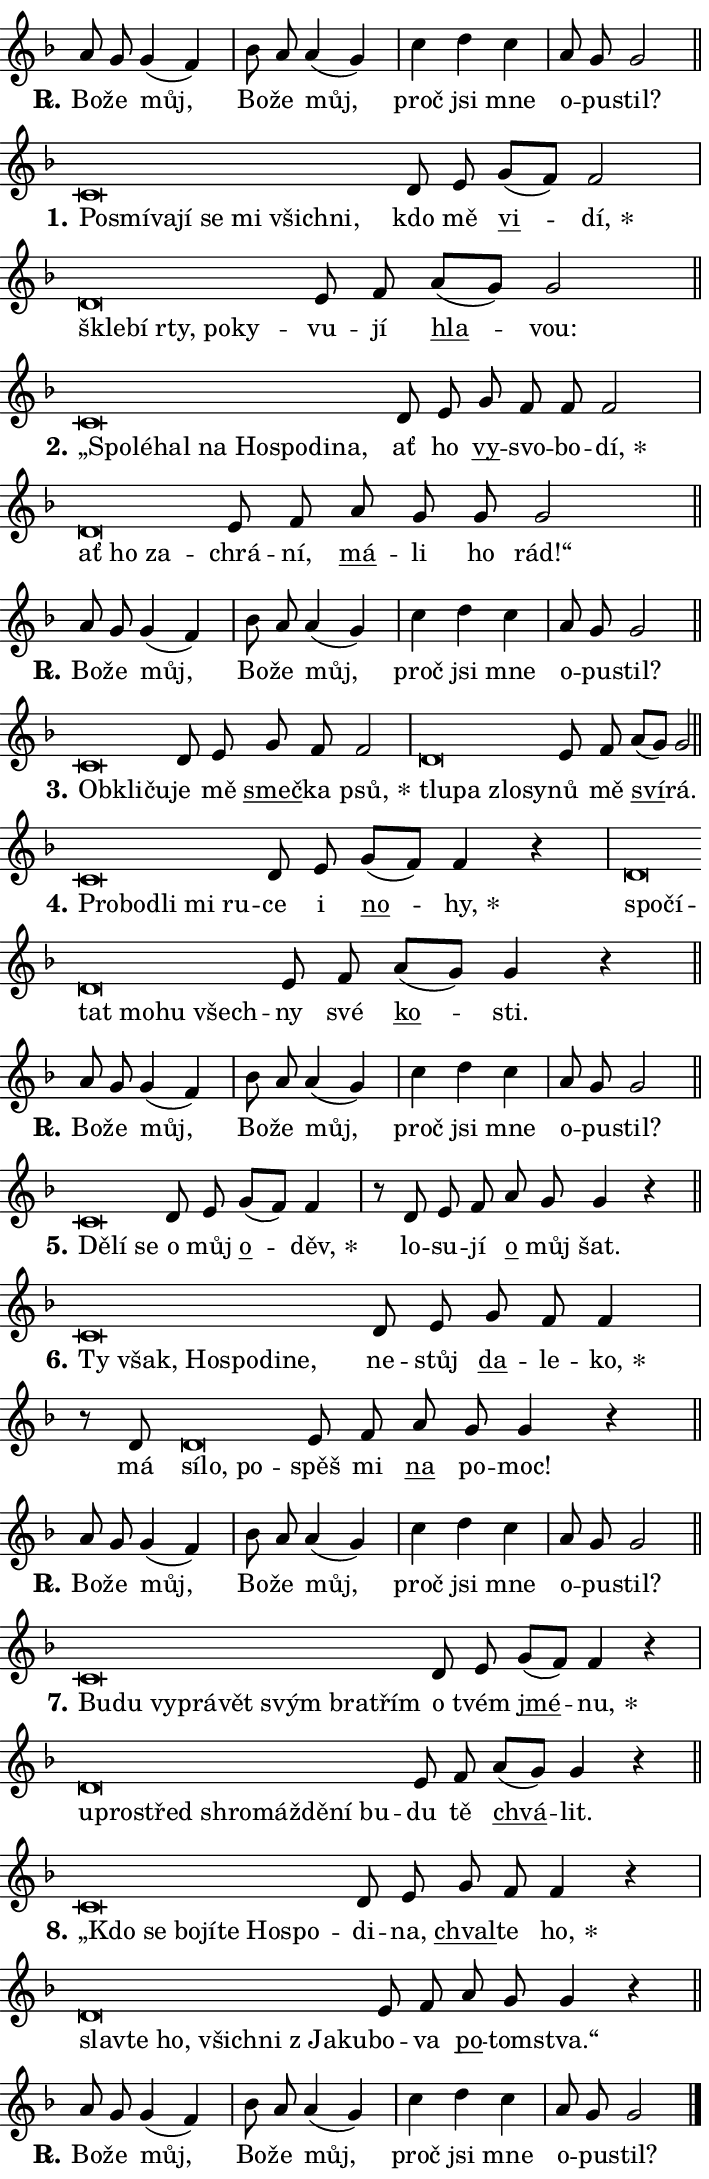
\version "2.24.0"
\header { tagline = "" }
\paper {
  indent = 0\cm
  top-margin = 0\cm
  right-margin = 0.13\cm % to fit lyric hyphens
  bottom-margin = 0\cm
  left-margin = 0\cm
  paper-width = 12\cm
  page-breaking = #ly:one-page-breaking
  system-system-spacing.basic-distance = #11
  score-system-spacing.basic-distance = #11
  ragged-last = ##f
}


%% Author: Thomas Morley
%% https://lists.gnu.org/archive/html/lilypond-user/2020-05/msg00002.html
#(define (line-position grob)
"Returns position of @var[grob} in current system:
   @code{'start}, if at first time-step
   @code{'end}, if at last time-step
   @code{'middle} otherwise
"
  (let* ((col (ly:item-get-column grob))
         (ln (ly:grob-object col 'left-neighbor))
         (rn (ly:grob-object col 'right-neighbor))
         (col-to-check-left (if (ly:grob? ln) ln col))
         (col-to-check-right (if (ly:grob? rn) rn col))
         (break-dir-left
           (and
             (ly:grob-property col-to-check-left 'non-musical #f)
             (ly:item-break-dir col-to-check-left)))
         (break-dir-right
           (and
             (ly:grob-property col-to-check-right 'non-musical #f)
             (ly:item-break-dir col-to-check-right))))
        (cond ((eqv? 1 break-dir-left) 'start)
              ((eqv? -1 break-dir-right) 'end)
              (else 'middle))))

#(define (tranparent-at-line-position vctor)
  (lambda (grob)
  "Relying on @code{line-position} select the relevant enry from @var{vctor}.
Used to determine transparency,"
    (case (line-position grob)
      ((end) (not (vector-ref vctor 0)))
      ((middle) (not (vector-ref vctor 1)))
      ((start) (not (vector-ref vctor 2))))))

noteHeadBreakVisibility =
#(define-music-function (break-visibility)(vector?)
"Makes @code{NoteHead}s transparent relying on @var{break-visibility}"
#{
  \override NoteHead.transparent =
    #(tranparent-at-line-position break-visibility)
#})

#(define delete-ledgers-for-transparent-note-heads
  (lambda (grob)
    "Reads whether a @code{NoteHead} is transparent.
If so this @code{NoteHead} is removed from @code{'note-heads} from
@var{grob}, which is supposed to be @code{LedgerLineSpanner}.
As a result ledgers are not printed for this @code{NoteHead}"
    (let* ((nhds-array (ly:grob-object grob 'note-heads))
           (nhds-list
             (if (ly:grob-array? nhds-array)
                 (ly:grob-array->list nhds-array)
                 '()))
           ;; Relies on the transparent-property being done before
           ;; Staff.LedgerLineSpanner.after-line-breaking is executed.
           ;; This is fragile ...
           (to-keep
             (remove
               (lambda (nhd)
                 (ly:grob-property nhd 'transparent #f))
               nhds-list)))
      ;; TODO find a better method to iterate over grob-arrays, similiar
      ;; to filter/remove etc for lists
      ;; For now rebuilt from scratch
      (set! (ly:grob-object grob 'note-heads)  '())
      (for-each
        (lambda (nhd)
          (ly:pointer-group-interface::add-grob grob 'note-heads nhd))
        to-keep))))

squashNotes = {
  \override NoteHead.X-extent = #'(-0.2 . 0.2)
  \override NoteHead.Y-extent = #'(-0.75 . 0)
  \override NoteHead.stencil =
    #(lambda (grob)
       (let ((pos (ly:grob-property grob 'staff-position)))
         (begin
           (if (< pos -7) (display "ERROR: Lower brevis then expected\n") (display ""))
           (if (<= pos -6) ly:text-interface::print ly:note-head::print))))
}
unSquashNotes = {
  \revert NoteHead.X-extent
  \revert NoteHead.Y-extent
  \revert NoteHead.stencil
}

hideNotes = \noteHeadBreakVisibility #begin-of-line-visible
unHideNotes = \noteHeadBreakVisibility #all-visible

% work-around for resetting accidentals
% https://lilypond.org/doc/v2.23/Documentation/notation/displaying-rhythms#unmetered-music
cadenzaMeasure = {
  \cadenzaOff
  \partial 1024 s1024
  \cadenzaOn
}

#(define-markup-command (accent layout props text) (markup?)
  "Underline accented syllable"
  (interpret-markup layout props
    #{\markup \override #'(offset . 4.3) \underline { #text }#}))

responsum = \markup \concat {
  "R" \hspace #-1.05 \path #0.1 #'((moveto 0 0.07) (lineto 0.9 0.8)) \hspace #0.05 "."
}

spaceSize = #0.6828661417322834 % exact space size for TeX Gyre Schola

\layout {
  \context {
    \Staff
    \remove "Time_signature_engraver"
    \override LedgerLineSpanner.after-line-breaking = #delete-ledgers-for-transparent-note-heads
  }
  \context {
    \Lyrics {
      \override LyricSpace.minimum-distance = \spaceSize
      \override LyricText.font-name = #"TeX Gyre Schola"
      \override LyricText.font-size = 1
      \override StanzaNumber.font-name = #"TeX Gyre Schola Bold"
      \override StanzaNumber.font-size = 1
    }
  }
  \context {
    \Score 
    \override NoteHead.text =
      #(lambda (grob) 
        (let ((pos (ly:grob-property grob 'staff-position)))
          #{\markup {
            \combine
              \halign #-0.55 \raise #(if (= pos -6) 0 0.5) \override #'(thickness . 2) \draw-line #'(3.2 . 0)
              \musicglyph "noteheads.sM1"
          }#}))
  }
}

% magnetic-lyrics.ily
%
%   written by
%     Jean Abou Samra <jean@abou-samra.fr>
%     Werner Lemberg <wl@gnu.org>
%
%   adapted by
%     Jiri Hon <jiri.hon@gmail.com>
%
% Version 2022-Apr-15

% https://www.mail-archive.com/lilypond-user@gnu.org/msg149350.html

#(define (Left_hyphen_pointer_engraver context)
   "Collect syllable-hyphen-syllable occurrences in lyrics and store
them in properties.  This engraver only looks to the left.  For
example, if the lyrics input is @code{foo -- bar}, it does the
following.

@itemize @bullet
@item
Set the @code{text} property of the @code{LyricHyphen} grob between
@q{foo} and @q{bar} to @code{foo}.

@item
Set the @code{left-hyphen} property of the @code{LyricText} grob with
text @q{foo} to the @code{LyricHyphen} grob between @q{foo} and
@q{bar}.
@end itemize

Use this auxiliary engraver in combination with the
@code{lyric-@/text::@/apply-@/magnetic-@/offset!} hook."
   (let ((hyphen #f)
         (text #f))
     (make-engraver
      (acknowledgers
       ((lyric-syllable-interface engraver grob source-engraver)
        (set! text grob)))
      (end-acknowledgers
       ((lyric-hyphen-interface engraver grob source-engraver)
        ;(when (not (grob::has-interface grob 'lyric-space-interface))
          (set! hyphen grob)));)
      ((stop-translation-timestep engraver)
       (when (and text hyphen)
         (ly:grob-set-object! text 'left-hyphen hyphen))
       (set! text #f)
       (set! hyphen #f)))))

#(define (lyric-text::apply-magnetic-offset! grob)
   "If the space between two syllables is less than the value in
property @code{LyricText@/.details@/.squash-threshold}, move the right
syllable to the left so that it gets concatenated with the left
syllable.

Use this function as a hook for
@code{LyricText@/.after-@/line-@/breaking} if the
@code{Left_@/hyphen_@/pointer_@/engraver} is active."
   (let ((hyphen (ly:grob-object grob 'left-hyphen #f)))
     (when hyphen
       (let ((left-text (ly:spanner-bound hyphen LEFT)))
         (when (grob::has-interface left-text 'lyric-syllable-interface)
           (let* ((common (ly:grob-common-refpoint grob left-text X))
                  (this-x-ext (ly:grob-extent grob common X))
                  (left-x-ext
                   (begin
                     ;; Trigger magnetism for left-text.
                     (ly:grob-property left-text 'after-line-breaking)
                     (ly:grob-extent left-text common X)))
                  ;; `delta` is the gap width between two syllables.
                  (delta (- (interval-start this-x-ext)
                            (interval-end left-x-ext)))
                  (details (ly:grob-property grob 'details))
                  (threshold (assoc-get 'squash-threshold details 0.2)))
             (when (< delta threshold)
               (let* (;; We have to manipulate the input text so that
                      ;; ligatures crossing syllable boundaries are not
                      ;; disabled.  For languages based on the Latin
                      ;; script this is essentially a beautification.
                      ;; However, for non-Western scripts it can be a
                      ;; necessity.
                      (lt (ly:grob-property left-text 'text))
                      (rt (ly:grob-property grob 'text))
                      (is-space (grob::has-interface hyphen 'lyric-space-interface))
                      (space (if is-space " " ""))
                      (extra-delta (if is-space spaceSize 0))
                      ;; Append new syllable.
                      (ltrt-space (if (and (string? lt) (string? rt))
                                (string-append lt space rt)
                                (make-concat-markup (list lt space rt))))
                      ;; Right-align `ltrt` to the right side.
                      (ltrt-space-markup (grob-interpret-markup
                               grob
                               (make-translate-markup
                                (cons (interval-length this-x-ext) 0)
                                (make-right-align-markup ltrt-space)))))
                 (begin
                   ;; Don't print `left-text`.
                   (ly:grob-set-property! left-text 'stencil #f)
                   ;; Set text and stencil (which holds all collected
                   ;; syllables so far) and shift it to the left.
                   (ly:grob-set-property! grob 'text ltrt-space)
                   (ly:grob-set-property! grob 'stencil ltrt-space-markup)
                   (ly:grob-translate-axis! grob (- (- delta extra-delta)) X))))))))))


#(define (lyric-hyphen::displace-bounds-first grob)
   ;; Make very sure this callback isn't triggered too early.
   (let ((left (ly:spanner-bound grob LEFT))
         (right (ly:spanner-bound grob RIGHT)))
     (ly:grob-property left 'after-line-breaking)
     (ly:grob-property right 'after-line-breaking)
     (ly:lyric-hyphen::print grob)))

squashThreshold = #0.4

\layout {
  \context {
    \Lyrics
    \consists #Left_hyphen_pointer_engraver
    \override LyricText.after-line-breaking =
      #lyric-text::apply-magnetic-offset!
    \override LyricHyphen.stencil = #lyric-hyphen::displace-bounds-first
    \override LyricText.details.squash-threshold = \squashThreshold
    \override LyricHyphen.minimum-distance = 0
    \override LyricHyphen.minimum-length = \squashThreshold
  }
}

squashText = \override LyricText.details.squash-threshold = 9999
unSquashText = \override LyricText.details.squash-threshold = \squashThreshold

leftText = \override LyricText.self-alignment-X = #LEFT
unLeftText = \revert LyricText.self-alignment-X

starOffset = #(lambda (grob) 
                (let ((x_offset (ly:self-alignment-interface::aligned-on-x-parent grob)))
                  (if (= x_offset 0) 0 (+ x_offset 1.2))))

star = #(define-music-function (syllable)(string?)
"Append star separator at the end of a syllable"
#{
  \once \override LyricText.X-offset = #starOffset
  \lyricmode { \markup {
    #syllable
    \override #'((font-name . "TeX Gyre Schola Bold")) \hspace #0.2 \lower #0.65 \larger "*"
  } }
#})

starAccent = #(define-music-function (syllable)(string?)
"Append star separator at the end of a syllable and make accent"
#{
  \once \override LyricText.X-offset = #starOffset
  \lyricmode { \markup {
    \accent #syllable
    \override #'((font-name . "TeX Gyre Schola Bold")) \hspace #0.2 \lower #0.65 \larger "*"
  } }
#})

breath = #(define-music-function (syllable)(string?)
"Append breathing indicator at the end of a syllable"
#{
  \lyricmode { \markup { #syllable "+" } }
#})

optionalBreath = #(define-music-function (syllable)(string?)
"Append optional breathing indicator at the end of a syllable"
#{
  \lyricmode { \markup { #syllable "(+)" } }
#})


\score {
    <<
        \new Voice = "melody" { \cadenzaOn \key f \major \relative { a'8 g g4( f) \cadenzaMeasure \bar "|" bes8 a a4( g) \cadenzaMeasure \bar "|" c d c \cadenzaMeasure \bar "|" a8 g g2 \cadenzaMeasure \bar "||" \break } }
        \new Lyrics \lyricsto "melody" { \lyricmode { \set stanza = \responsum
Bo -- že můj, Bo -- že můj, proč jsi mne o -- pu -- stil? } }
    >>
    \layout {}
}

\score {
    <<
        \new Voice = "melody" { \cadenzaOn \key f \major \relative { \squashNotes c'\breve*1/16 \hideNotes \breve*1/16 \bar "" \breve*1/16 \bar "" \breve*1/16 \bar "" \breve*1/16 \bar "" \breve*1/16 \bar "" \breve*1/16 \breve*1/16 \bar "" \unHideNotes \unSquashNotes d8 e \bar "" g[( f)] f2 \cadenzaMeasure \bar "|" \squashNotes d\breve*1/16 \hideNotes \breve*1/16 \bar "" \breve*1/16 \bar "" \breve*1/16 \breve*1/16 \bar "" \unHideNotes \unSquashNotes e8 f \bar "" a[( g)] g2 \cadenzaMeasure \bar "||" \break } }
        \new Lyrics \lyricsto "melody" { \lyricmode { \set stanza = "1."
\leftText Po -- \squashText smí -- va -- jí se mi všich -- ni, \unLeftText \unSquashText kdo mě \markup \accent vi -- \star dí, \leftText škle -- \squashText bí rty, po -- ky -- \unLeftText \unSquashText vu -- jí \markup \accent hla -- vou: } }
    >>
    \layout {}
}

\score {
    <<
        \new Voice = "melody" { \cadenzaOn \key f \major \relative { \squashNotes c'\breve*1/16 \hideNotes \breve*1/16 \bar "" \breve*1/16 \bar "" \breve*1/16 \bar "" \breve*1/16 \bar "" \breve*1/16 \bar "" \breve*1/16 \breve*1/16 \bar "" \unHideNotes \unSquashNotes d8 e \bar "" g f f f2 \cadenzaMeasure \bar "|" \squashNotes d\breve*1/16 \hideNotes \breve*1/16 \breve*1/16 \bar "" \unHideNotes \unSquashNotes e8 f \bar "" a g g g2 \cadenzaMeasure \bar "||" \break } }
        \new Lyrics \lyricsto "melody" { \lyricmode { \set stanza = "2."
\leftText „Spo -- \squashText lé -- hal na Ho -- spo -- di -- na, \unLeftText \unSquashText ať ho \markup \accent vy -- svo -- bo -- \star dí, \leftText ať \squashText ho za -- \unLeftText \unSquashText chrá -- ní, \markup \accent má -- li ho rád!“ } }
    >>
    \layout {}
}

\score {
    <<
        \new Voice = "melody" { \cadenzaOn \key f \major \relative { a'8 g g4( f) \cadenzaMeasure \bar "|" bes8 a a4( g) \cadenzaMeasure \bar "|" c d c \cadenzaMeasure \bar "|" a8 g g2 \cadenzaMeasure \bar "||" \break } }
        \new Lyrics \lyricsto "melody" { \lyricmode { \set stanza = \responsum
Bo -- že můj, Bo -- že můj, proč jsi mne o -- pu -- stil? } }
    >>
    \layout {}
}

\score {
    <<
        \new Voice = "melody" { \cadenzaOn \key f \major \relative { \squashNotes c'\breve*1/16 \hideNotes \breve*1/16 \breve*1/16 \bar "" \unHideNotes \unSquashNotes d8 e \bar "" g f f2 \cadenzaMeasure \bar "|" \squashNotes d\breve*1/16 \hideNotes \breve*1/16 \bar "" \breve*1/16 \breve*1/16 \bar "" \unHideNotes \unSquashNotes e8 f \bar "" a[( g)] g2 \cadenzaMeasure \bar "||" \break } }
        \new Lyrics \lyricsto "melody" { \lyricmode { \set stanza = "3."
\leftText Ob -- \squashText kli -- ču -- \unLeftText \unSquashText je mě \markup \accent smeč -- ka \star psů, \leftText tlu -- \squashText pa zlo -- sy -- \unLeftText \unSquashText nů mě \markup \accent sví -- rá. } }
    >>
    \layout {}
}

\score {
    <<
        \new Voice = "melody" { \cadenzaOn \key f \major \relative { \squashNotes c'\breve*1/16 \hideNotes \breve*1/16 \bar "" \breve*1/16 \bar "" \breve*1/16 \breve*1/16 \bar "" \unHideNotes \unSquashNotes d8 e \bar "" g[( f)] f4 r \cadenzaMeasure \bar "|" \squashNotes d\breve*1/16 \hideNotes \breve*1/16 \bar "" \breve*1/16 \bar "" \breve*1/16 \bar "" \breve*1/16 \breve*1/16 \bar "" \unHideNotes \unSquashNotes e8 f \bar "" a[( g)] g4 r \cadenzaMeasure \bar "||" \break } }
        \new Lyrics \lyricsto "melody" { \lyricmode { \set stanza = "4."
\leftText Pro -- \squashText bo -- dli mi ru -- \unLeftText \unSquashText ce i \markup \accent no -- \star hy, \leftText spo -- \squashText čí -- tat mo -- hu všech -- \unLeftText \unSquashText ny své \markup \accent ko -- sti. } }
    >>
    \layout {}
}

\score {
    <<
        \new Voice = "melody" { \cadenzaOn \key f \major \relative { a'8 g g4( f) \cadenzaMeasure \bar "|" bes8 a a4( g) \cadenzaMeasure \bar "|" c d c \cadenzaMeasure \bar "|" a8 g g2 \cadenzaMeasure \bar "||" \break } }
        \new Lyrics \lyricsto "melody" { \lyricmode { \set stanza = \responsum
Bo -- že můj, Bo -- že můj, proč jsi mne o -- pu -- stil? } }
    >>
    \layout {}
}

\score {
    <<
        \new Voice = "melody" { \cadenzaOn \key f \major \relative { \squashNotes c'\breve*1/16 \hideNotes \breve*1/16 \breve*1/16 \bar "" \unHideNotes \unSquashNotes d8 e \bar "" g[( f)] f4 \cadenzaMeasure \bar "|" r8 d e f \bar "" a g g4 r \cadenzaMeasure \bar "||" \break } }
        \new Lyrics \lyricsto "melody" { \lyricmode { \set stanza = "5."
\leftText Dě -- \squashText lí se \unLeftText \unSquashText o můj \markup \accent o -- \star děv, lo -- su -- jí \markup \accent o můj šat. } }
    >>
    \layout {}
}

\score {
    <<
        \new Voice = "melody" { \cadenzaOn \key f \major \relative { \squashNotes c'\breve*1/16 \hideNotes \breve*1/16 \bar "" \breve*1/16 \bar "" \breve*1/16 \bar "" \breve*1/16 \breve*1/16 \bar "" \unHideNotes \unSquashNotes d8 e \bar "" g f f4 \cadenzaMeasure \bar "|" r8 d \squashNotes d\breve*1/16 \hideNotes \breve*1/16 \breve*1/16 \bar "" \unHideNotes \unSquashNotes e8 f \bar "" a g g4 r \cadenzaMeasure \bar "||" \break } }
        \new Lyrics \lyricsto "melody" { \lyricmode { \set stanza = "6."
\leftText Ty \squashText však, Ho -- spo -- di -- ne, \unLeftText \unSquashText ne -- stůj \markup \accent da -- le -- \star ko, má \leftText sí -- \squashText lo, po -- \unLeftText \unSquashText spěš mi \markup \accent na po -- moc! } }
    >>
    \layout {}
}

\score {
    <<
        \new Voice = "melody" { \cadenzaOn \key f \major \relative { a'8 g g4( f) \cadenzaMeasure \bar "|" bes8 a a4( g) \cadenzaMeasure \bar "|" c d c \cadenzaMeasure \bar "|" a8 g g2 \cadenzaMeasure \bar "||" \break } }
        \new Lyrics \lyricsto "melody" { \lyricmode { \set stanza = \responsum
Bo -- že můj, Bo -- že můj, proč jsi mne o -- pu -- stil? } }
    >>
    \layout {}
}

\score {
    <<
        \new Voice = "melody" { \cadenzaOn \key f \major \relative { \squashNotes c'\breve*1/16 \hideNotes \breve*1/16 \bar "" \breve*1/16 \bar "" \breve*1/16 \bar "" \breve*1/16 \bar "" \breve*1/16 \bar "" \breve*1/16 \breve*1/16 \bar "" \unHideNotes \unSquashNotes d8 e \bar "" g[( f)] f4 r \cadenzaMeasure \bar "|" \squashNotes d\breve*1/16 \hideNotes \breve*1/16 \bar "" \breve*1/16 \bar "" \breve*1/16 \bar "" \breve*1/16 \bar "" \breve*1/16 \bar "" \breve*1/16 \breve*1/16 \bar "" \unHideNotes \unSquashNotes e8 f \bar "" a[( g)] g4 r \cadenzaMeasure \bar "||" \break } }
        \new Lyrics \lyricsto "melody" { \lyricmode { \set stanza = "7."
\leftText Bu -- \squashText du vy -- prá -- vět svým bra -- třím \unLeftText \unSquashText o tvém \markup \accent jmé -- \star nu, \leftText u -- \squashText pro -- střed shro -- máž -- dě -- ní bu -- \unLeftText \unSquashText du tě \markup \accent chvá -- lit. } }
    >>
    \layout {}
}

\score {
    <<
        \new Voice = "melody" { \cadenzaOn \key f \major \relative { \squashNotes c'\breve*1/16 \hideNotes \breve*1/16 \bar "" \breve*1/16 \bar "" \breve*1/16 \bar "" \breve*1/16 \bar "" \breve*1/16 \breve*1/16 \bar "" \unHideNotes \unSquashNotes d8 e \bar "" g f f4 r \cadenzaMeasure \bar "|" \squashNotes d\breve*1/16 \hideNotes \breve*1/16 \bar "" \breve*1/16 \bar "" \breve*1/16 \bar "" \breve*1/16 \bar "" \breve*1/16 \breve*1/16 \bar "" \unHideNotes \unSquashNotes e8 f \bar "" a g g4 r \cadenzaMeasure \bar "||" \break } }
        \new Lyrics \lyricsto "melody" { \lyricmode { \set stanza = "8."
\leftText „Kdo \squashText se bo -- jí -- te Ho -- spo -- \unLeftText \unSquashText di -- na, \markup \accent chval -- te \star ho, \leftText sla -- \squashText vte ho, všich -- ni "z Ja" -- ku -- \unLeftText \unSquashText bo -- va \markup \accent po -- tom -- stva.“ } }
    >>
    \layout {}
}

\score {
    <<
        \new Voice = "melody" { \cadenzaOn \key f \major \relative { a'8 g g4( f) \cadenzaMeasure \bar "|" bes8 a a4( g) \cadenzaMeasure \bar "|" c d c \cadenzaMeasure \bar "|" a8 g g2 \cadenzaMeasure \bar "||" \break } \bar "|." }
        \new Lyrics \lyricsto "melody" { \lyricmode { \set stanza = \responsum
Bo -- že můj, Bo -- že můj, proč jsi mne o -- pu -- stil? } }
    >>
    \layout {}
}
